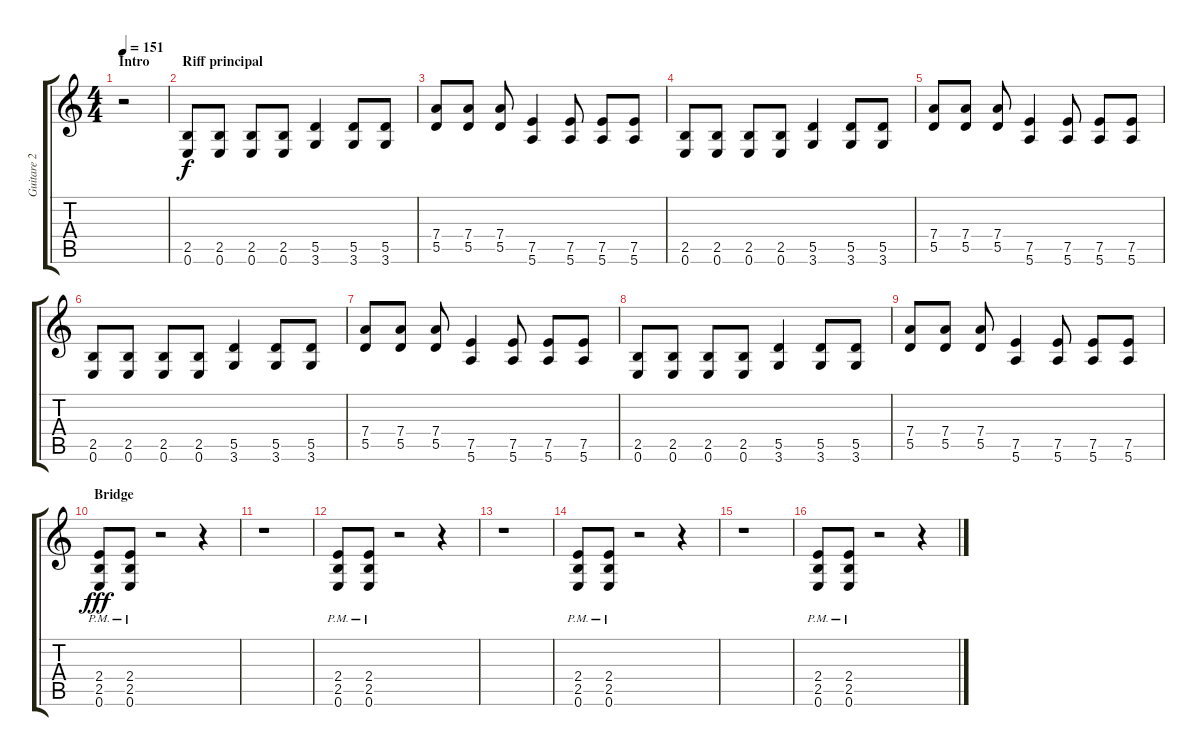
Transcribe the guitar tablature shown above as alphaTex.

\track ("Guitare 2" "Guitare 2") {instrument distortionguitar}
\staff {score tabs}
\tuning (E4 B3 G3 D3 A2 E2) {hide}
\ts (4 4)
\section ("" "Intro")
\tempo 151
\clef g2
\ks c
r.2{dy f instrument distortionguitar} |
\section ("" "Riff principal")
(2.5 0.6).8 (2.5 0.6).8 (2.5 0.6).8 (2.5 0.6).8 (5.5 3.6).4 (5.5 3.6).8 (5.5 3.6).8 |
(7.4 5.5).8 (7.4 5.5).8 (7.4 5.5).8 (7.5 5.6).4 (7.5 5.6).8 (7.5 5.6).8 (7.5 5.6).8 |
(2.5 0.6).8 (2.5 0.6).8 (2.5 0.6).8 (2.5 0.6).8 (5.5 3.6).4 (5.5 3.6).8 (5.5 3.6).8 |
(7.4 5.5).8 (7.4 5.5).8 (7.4 5.5).8 (7.5 5.6).4 (7.5 5.6).8 (7.5 5.6).8 (7.5 5.6).8 |
(2.5 0.6).8 (2.5 0.6).8 (2.5 0.6).8 (2.5 0.6).8 (5.5 3.6).4 (5.5 3.6).8 (5.5 3.6).8 |
(7.4 5.5).8 (7.4 5.5).8 (7.4 5.5).8 (7.5 5.6).4 (7.5 5.6).8 (7.5 5.6).8 (7.5 5.6).8 |
(2.5 0.6).8 (2.5 0.6).8 (2.5 0.6).8 (2.5 0.6).8 (5.5 3.6).4 (5.5 3.6).8 (5.5 3.6).8 |
(7.4 5.5).8 (7.4 5.5).8 (7.4 5.5).8 (7.5 5.6).4 (7.5 5.6).8 (7.5 5.6).8 (7.5 5.6).8 |
\section ("" "Bridge")
(2.4{pm} 2.5{pm} 0.6{pm}).8{dy fff} (2.4{pm} 2.5{pm} 0.6{pm}).8 r.2 r.4 |
r.1 |
(2.4{pm} 2.5{pm} 0.6{pm}).8 (2.4{pm} 2.5{pm} 0.6{pm}).8 r.2 r.4 |
r.1 |
(2.4{pm} 2.5{pm} 0.6{pm}).8 (2.4{pm} 2.5{pm} 0.6{pm}).8 r.2 r.4 |
r.1 |
(2.4{pm} 2.5{pm} 0.6{pm}).8 (2.4{pm} 2.5{pm} 0.6{pm}).8 r.2 r.4
